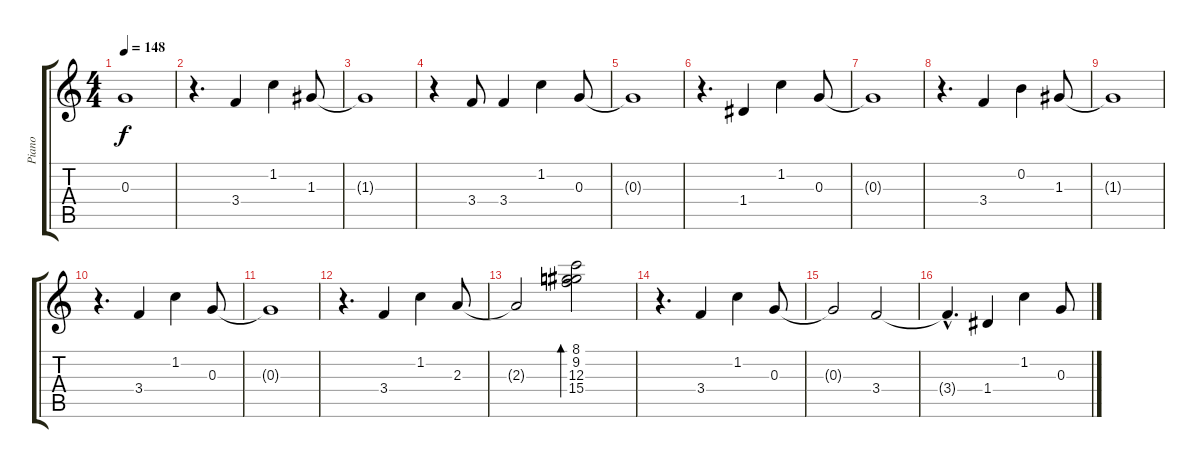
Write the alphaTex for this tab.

\track ("Piano" "Piano") {instrument electricpiano2}
\staff {score tabs}
\tuning (E5 B4 G4 D4 A3 E3) {hide}
\ts (4 4)
\tempo 148
\clef g2
\ks c
0.3{t}.1{dy f} |
r.4{d} 3.4.4 1.2.4 1.3.8 |
1.3{t}.1 |
r.4 3.4.8 3.4.4 1.2.4 0.3.8 |
0.3{t}.1 |
r.4{d} 1.4.4 1.2.4 0.3.8 |
0.3{t}.1 |
r.4{d} 3.4.4 0.2.4 1.3.8 |
1.3{t}.1 |
r.4{d} 3.4.4 1.2.4 0.3.8 |
0.3{t}.1 |
r.4{d} 3.4.4 1.2.4 2.3.8 |
2.3{t}.2 (8.1 9.2 12.3 15.4).2{bd 240} |
r.4{d} 3.4.4 1.2.4 0.3.8 |
0.3{t}.2 3.4.2 |
3.4{hac t}.4{d} 1.4.4 1.2.4 0.3.8
